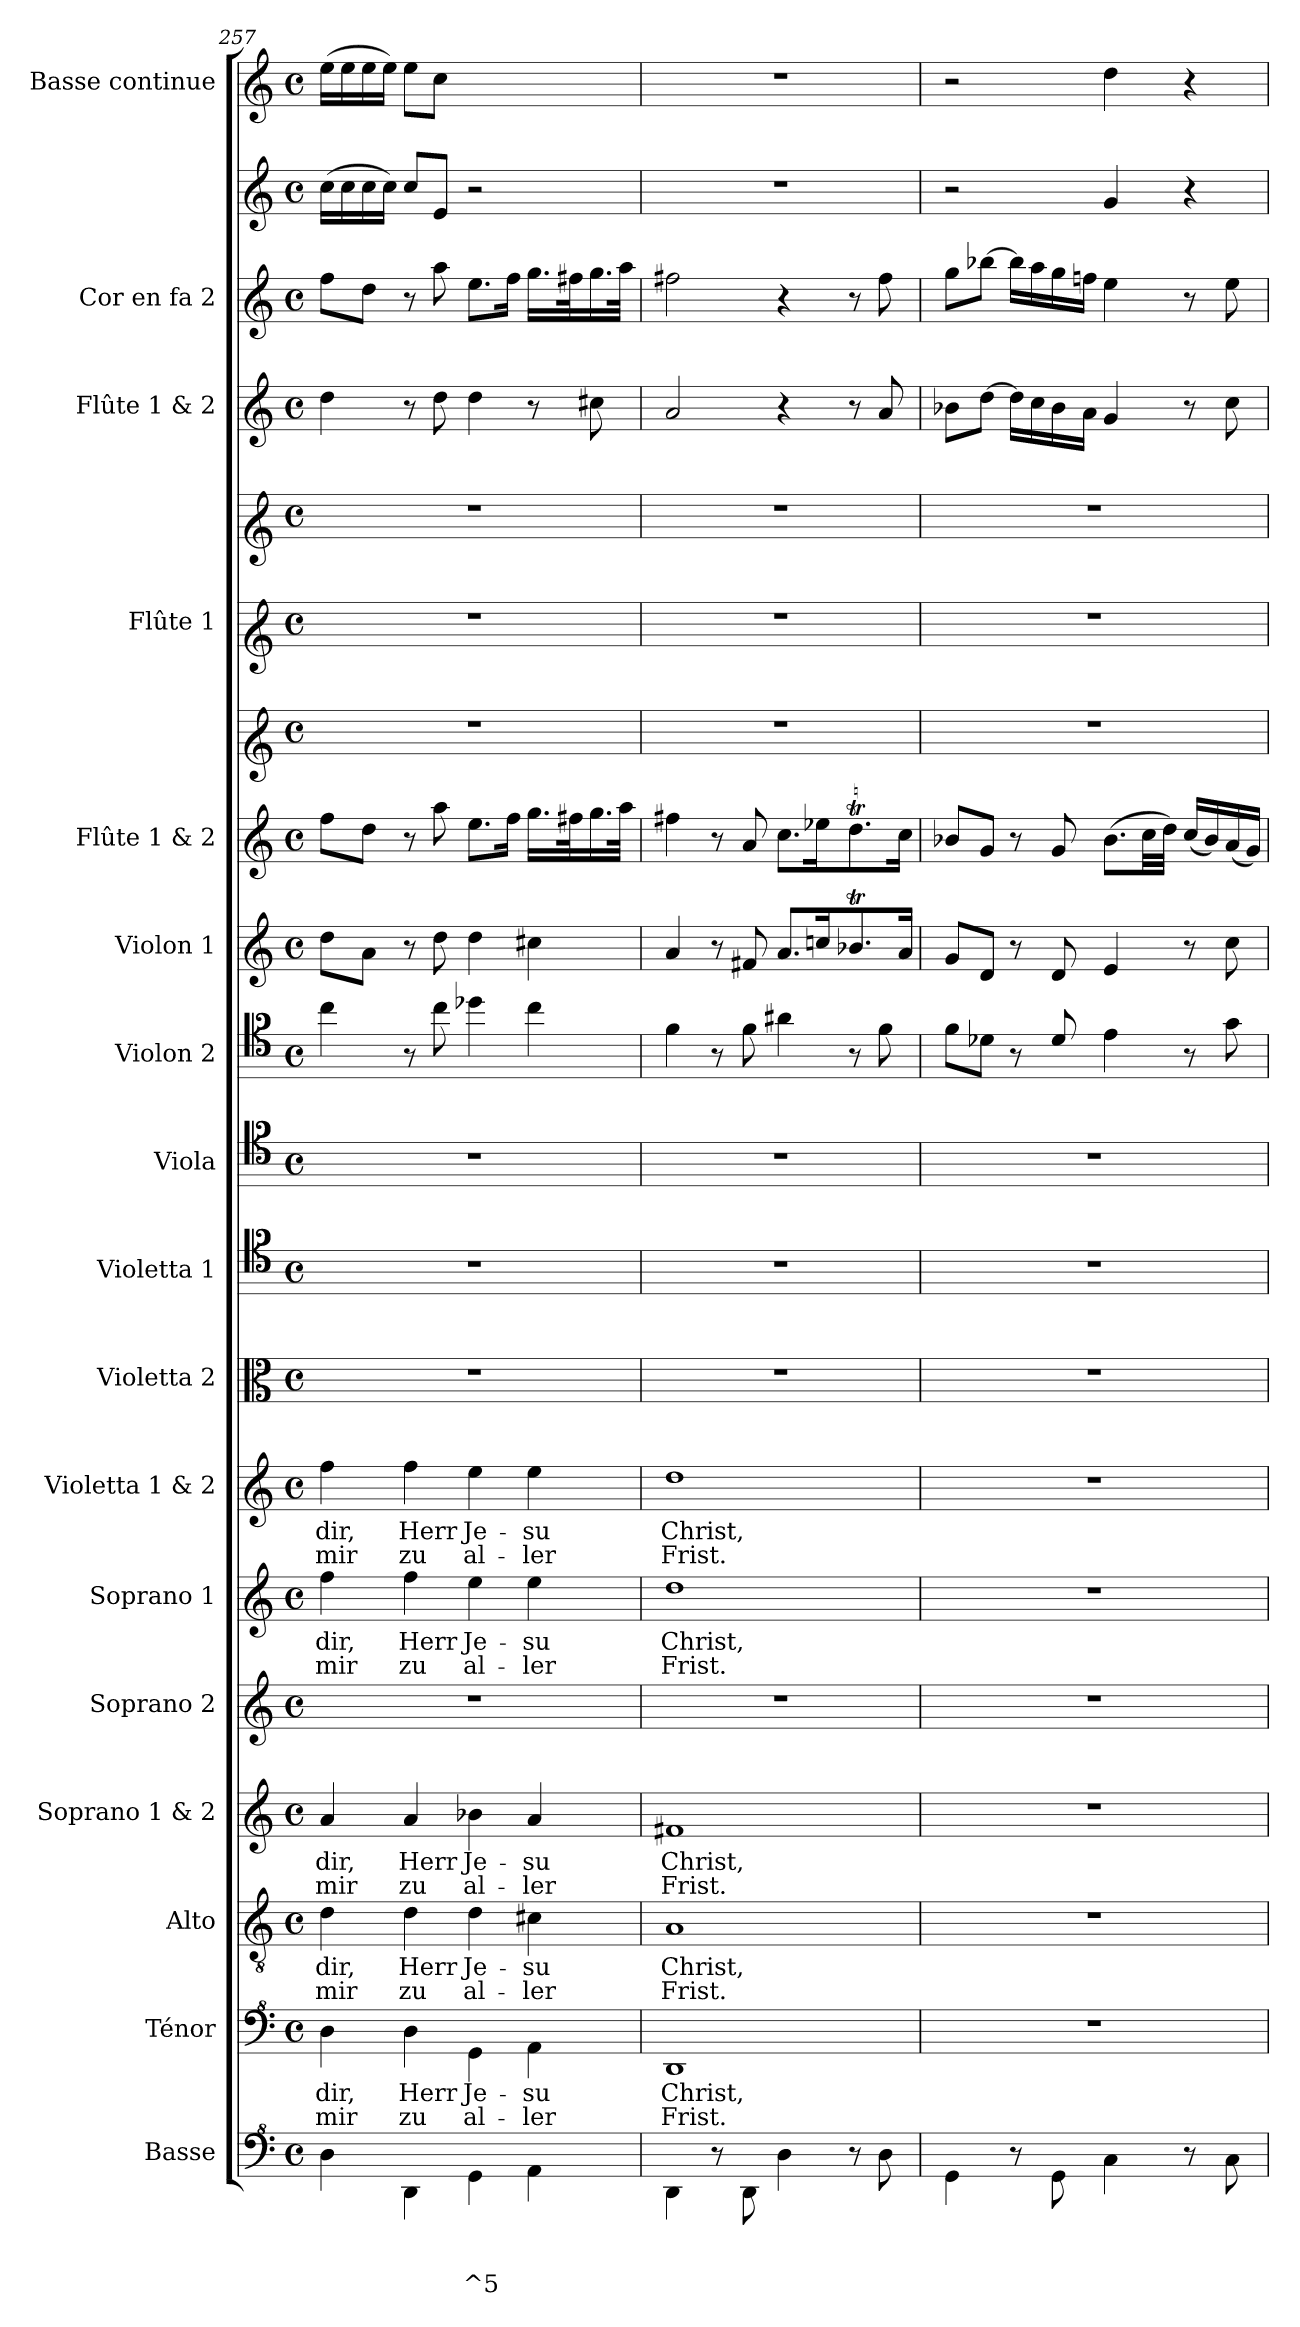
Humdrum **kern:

**kern	**text	**text	**text	**kern	**text	**text	**kern	**text	**text	**kern	**text	**text	**kern	**kern	**text	**text	**kern	**text	**text	**kern	**kern	**kern	**kern	**kern	**kern	**kern	**kern	**kern	**kern	**kern	**kern	**kern
*part17	*part17	*part17	*part17	*part16	*part16	*part16	*part15	*part15	*part15	*part14	*part14	*part14	*part13	*part12	*part12	*part12	*part11	*part11	*part11	*part10	*part9	*part8	*part7	*part6	*part5	*part5	*part4	*part4	*part3	*part2	*part2	*part1
*staff20	*staff20	*staff20	*staff20	*staff19	*staff19	*staff19	*staff18	*staff18	*staff18	*staff17	*staff17	*staff17	*staff16	*staff15	*staff15	*staff15	*staff14	*staff14	*staff14	*staff13	*staff12	*staff11	*staff10	*staff9	*staff8	*staff7	*staff6	*staff5	*staff4	*staff3	*staff2	*staff1
*I"Basse	*	*	*	*I"Ténor	*	*	*I"Alto	*	*	*I"Soprano 1 & 2	*	*	*I"Soprano 2	*I"Soprano 1	*	*	*I"Violetta 1 & 2	*	*	*I"Violetta 2	*I"Violetta 1	*I"Viola	*I"Violon 2	*I"Violon 1	*I"Flûte 1 & 2	*	*I"Flûte 1	*	*I"Flûte 1 & 2	*I"Cor en fa 2	*	*I"Basse continue
*I'Bas	*	*	*	*I'T	*	*	*I'A	*	*	*	*	*	*I'S 2	*I'S 1	*	*	*	*	*	*I'Vta 2	*I'Vta 1	*I'Vla	*I'Vln 2	*I'Vln 1	*I'Vln 1	*	*I'Fl 1	*	*	*I'Cor 2	*	*I'BC
*clefF^4	*	*	*	*clefF^4	*	*	*clefGv2	*	*	*clefG2	*	*	*clefG2	*clefG2	*	*	*clefG2	*	*	*clefC3	*clefC5	*clefC5	*clefC5	*clefG2	*clefG2	*clefG1	*clefG1	*clefG1	*clefG2	*clefG2	*clefG2	*clefG2
*ITrd7c12	*	*	*	*	*	*	*	*	*	*	*	*	*	*	*	*	*	*	*	*	*	*	*	*	*	*	*	*	*	*	*ITrd4c7	*ITrd4c7
*k[]	*	*	*	*k[]	*	*	*k[]	*	*	*k[]	*	*	*k[]	*k[]	*	*	*k[]	*	*	*k[]	*k[]	*k[]	*k[]	*k[]	*k[]	*k[]	*k[]	*k[]	*k[]	*k[]	*k[b-]	*k[b-]
*C:	*	*	*	*C:	*	*	*C:	*	*	*C:	*	*	*C:	*C:	*	*	*C:	*	*	*C:	*C:	*C:	*C:	*C:	*C:	*C:	*C:	*C:	*C:	*C:	*F:	*F:
*M4/4	*	*	*	*M4/4	*	*	*M4/4	*	*	*M4/4	*	*	*M4/4	*M4/4	*	*	*M4/4	*	*	*M4/4	*M4/4	*M4/4	*M4/4	*M4/4	*M4/4	*M4/4	*M4/4	*M4/4	*M4/4	*M4/4	*M4/4	*M4/4
*met(c)	*	*	*	*met(c)	*	*	*met(c)	*	*	*met(c)	*	*	*met(c)	*met(c)	*	*	*met(c)	*	*	*met(c)	*met(c)	*met(c)	*met(c)	*met(c)	*met(c)	*met(c)	*met(c)	*met(c)	*met(c)	*met(c)	*met(c)	*met(c)
=257	=257	=257	=257	=257	=257	=257	=257	=257	=257	=257	=257	=257	=257	=257	=257	=257	=257	=257	=257	=257	=257	=257	=257	=257	=257	=257	=257	=257	=257	=257	=257	=257
4D\	.	.	.	4d\	dir,	mir	4d\	dir,	mir	4a/	dir,	mir	1r	4ff\	dir,	mir	4ff\	dir,	mir	1r	1r	1r	4a\	8dd\L	8ff\L	1r	1r	1r	4dd\	8ff\L	(>16f\LL	(>16a\LL
.	.	.	.	.	.	.	.	.	.	.	.	.	.	.	.	.	.	.	.	.	.	.	.	.	.	.	.	.	.	.	16f\	16a\
.	.	.	.	.	.	.	.	.	.	.	.	.	.	.	.	.	.	.	.	.	.	.	.	8a\J	8dd\J	.	.	.	.	8dd\J	16f\	16a\
.	.	.	.	.	.	.	.	.	.	.	.	.	.	.	.	.	.	.	.	.	.	.	.	.	.	.	.	.	.	.	16f\JJ)	16a\JJ)
4DD\	.	.	.	4d\	Herr	zu	4d\	Herr	zu	4a/	Herr	zu	.	4ff\	Herr	zu	4ff\	Herr	zu	.	.	.	8r	8r	8r	.	.	.	8r	8r	8f/L	8a\L
.	.	.	.	.	.	.	.	.	.	.	.	.	.	.	.	.	.	.	.	.	.	.	8a\	8dd\	8aa\	.	.	.	8dd\	8aa\	8A/J	8f\J
4GG\	.	.	^5	4G\	Je-	al-	4d\	Je-	al-	4b-\	Je-	al-	.	4ee\	Je-	al-	4ee\	Je-	al-	.	.	.	4b-\	4dd\	8.ee\L	.	.	.	4dd\	8.ee\L	2r	2ryy
.	.	.	.	.	.	.	.	.	.	.	.	.	.	.	.	.	.	.	.	.	.	.	.	.	16ff\Jk	.	.	.	.	16ff\Jk	.	.
4AA\	.	.	.	4A\	-su	-ler	4c#X\	-su	-ler	4a/	-su	-ler	.	4ee\	-su	-ler	4ee\	-su	-ler	.	.	.	4a\	4cc#X\	16.gg\LL	.	.	.	8r	16.gg\LL	.	.
.	.	.	.	.	.	.	.	.	.	.	.	.	.	.	.	.	.	.	.	.	.	.	.	.	32ff#X\k	.	.	.	.	32ff#X\k	.	.
.	.	.	.	.	.	.	.	.	.	.	.	.	.	.	.	.	.	.	.	.	.	.	.	.	16.gg\	.	.	.	8cc#X\	16.gg\	.	.
.	.	.	.	.	.	.	.	.	.	.	.	.	.	.	.	.	.	.	.	.	.	.	.	.	32aa\JJk	.	.	.	.	32aa\JJk	.	.
!!LO:PB:g=z
=258	=258	=258	=258	=258	=258	=258	=258	=258	=258	=258	=258	=258	=258	=258	=258	=258	=258	=258	=258	=258	=258	=258	=258	=258	=258	=258	=258	=258	=258	=258	=258	=258
4DD\	.	.	.	1D	Christ,	Frist.	1A	Christ,	Frist.	1f#X	Christ,	Frist.	1r	1dd	Christ,	Frist.	1dd	Christ,	Frist.	1r	1r	1r	4d\	4a/	4ff#X\	1r	1r	1r	2a/	2ff#X\	1r	1r
8r	.	.	.	.	.	.	.	.	.	.	.	.	.	.	.	.	.	.	.	.	.	.	8r	8r	8r	.	.	.	.	.	.	.
8DD\	.	.	.	.	.	.	.	.	.	.	.	.	.	.	.	.	.	.	.	.	.	.	8d\	8f#X/	8a/	.	.	.	.	.	.	.
4D\	.	.	.	.	.	.	.	.	.	.	.	.	.	.	.	.	.	.	.	.	.	.	4f#X\	8.a/L	8.cc\L	.	.	.	4r	4r	.	.
.	.	.	.	.	.	.	.	.	.	.	.	.	.	.	.	.	.	.	.	.	.	.	.	16ccni/k	16ee-X\k	.	.	.	.	.	.	.
8r	.	.	.	.	.	.	.	.	.	.	.	.	.	.	.	.	.	.	.	.	.	.	8r	8.b-T/	8.ddT\	.	.	.	8r	8r	.	.
8D\	.	.	.	.	.	.	.	.	.	.	.	.	.	.	.	.	.	.	.	.	.	.	8d\	.	.	.	.	.	8a/	8ff#\	.	.
.	.	.	.	.	.	.	.	.	.	.	.	.	.	.	.	.	.	.	.	.	.	.	.	16a/Jk	16cc\Jk	.	.	.	.	.	.	.
=259	=259	=259	=259	=259	=259	=259	=259	=259	=259	=259	=259	=259	=259	=259	=259	=259	=259	=259	=259	=259	=259	=259	=259	=259	=259	=259	=259	=259	=259	=259	=259	=259
4GG\	.	.	.	1r	.	.	1r	.	.	1r	.	.	1r	1r	.	.	1r	.	.	1r	1r	1r	8d\L	8g/L	8b-/L	1r	1r	1r	8b-\L	8gg\L	2r	2r
.	.	.	.	.	.	.	.	.	.	.	.	.	.	.	.	.	.	.	.	.	.	.	8B-\J	8d/J	8g/J	.	.	.	[8dd\J	[8bb-\J	.	.
8r	.	.	.	.	.	.	.	.	.	.	.	.	.	.	.	.	.	.	.	.	.	.	8r	8r	8r	.	.	.	16dd\LL]	16bb-\LL]	.	.
.	.	.	.	.	.	.	.	.	.	.	.	.	.	.	.	.	.	.	.	.	.	.	.	.	.	.	.	.	16cc\	16aa\	.	.
8GG\	.	.	.	.	.	.	.	.	.	.	.	.	.	.	.	.	.	.	.	.	.	.	8B-/	8d/	8g/	.	.	.	16b-\	16gg\	.	.
.	.	.	.	.	.	.	.	.	.	.	.	.	.	.	.	.	.	.	.	.	.	.	.	.	.	.	.	.	16a\JJ	16ffni\JJ	.	.
4C\	.	.	.	.	.	.	.	.	.	.	.	.	.	.	.	.	.	.	.	.	.	.	4c\	4e/	(>8.b-\L	.	.	.	4g/	4ee\	4c/	4g\
.	.	.	.	.	.	.	.	.	.	.	.	.	.	.	.	.	.	.	.	.	.	.	.	.	32cc!\LL	.	.	.	.	.	.	.
.	.	.	.	.	.	.	.	.	.	.	.	.	.	.	.	.	.	.	.	.	.	.	.	.	32dd!\JJJ)	.	.	.	.	.	.	.
8r	.	.	.	.	.	.	.	.	.	.	.	.	.	.	.	.	.	.	.	.	.	.	8r	8r	(<16cc/LL	.	.	.	8r	8r	4r	4r
.	.	.	.	.	.	.	.	.	.	.	.	.	.	.	.	.	.	.	.	.	.	.	.	.	16b-/)	.	.	.	.	.	.	.
8C\	.	.	.	.	.	.	.	.	.	.	.	.	.	.	.	.	.	.	.	.	.	.	8e\	8cc\	(<16a/	.	.	.	8cc\	8ee\	.	.
.	.	.	.	.	.	.	.	.	.	.	.	.	.	.	.	.	.	.	.	.	.	.	.	.	16g/JJ)	.	.	.	.	.	.	.
=	=	=	=	=	=	=	=	=	=	=	=	=	=	=	=	=	=	=	=	=	=	=	=	=	=	=	=	=	=	=	=	=
*-	*-	*-	*-	*-	*-	*-	*-	*-	*-	*-	*-	*-	*-	*-	*-	*-	*-	*-	*-	*-	*-	*-	*-	*-	*-	*-	*-	*-	*-	*-	*-	*-
